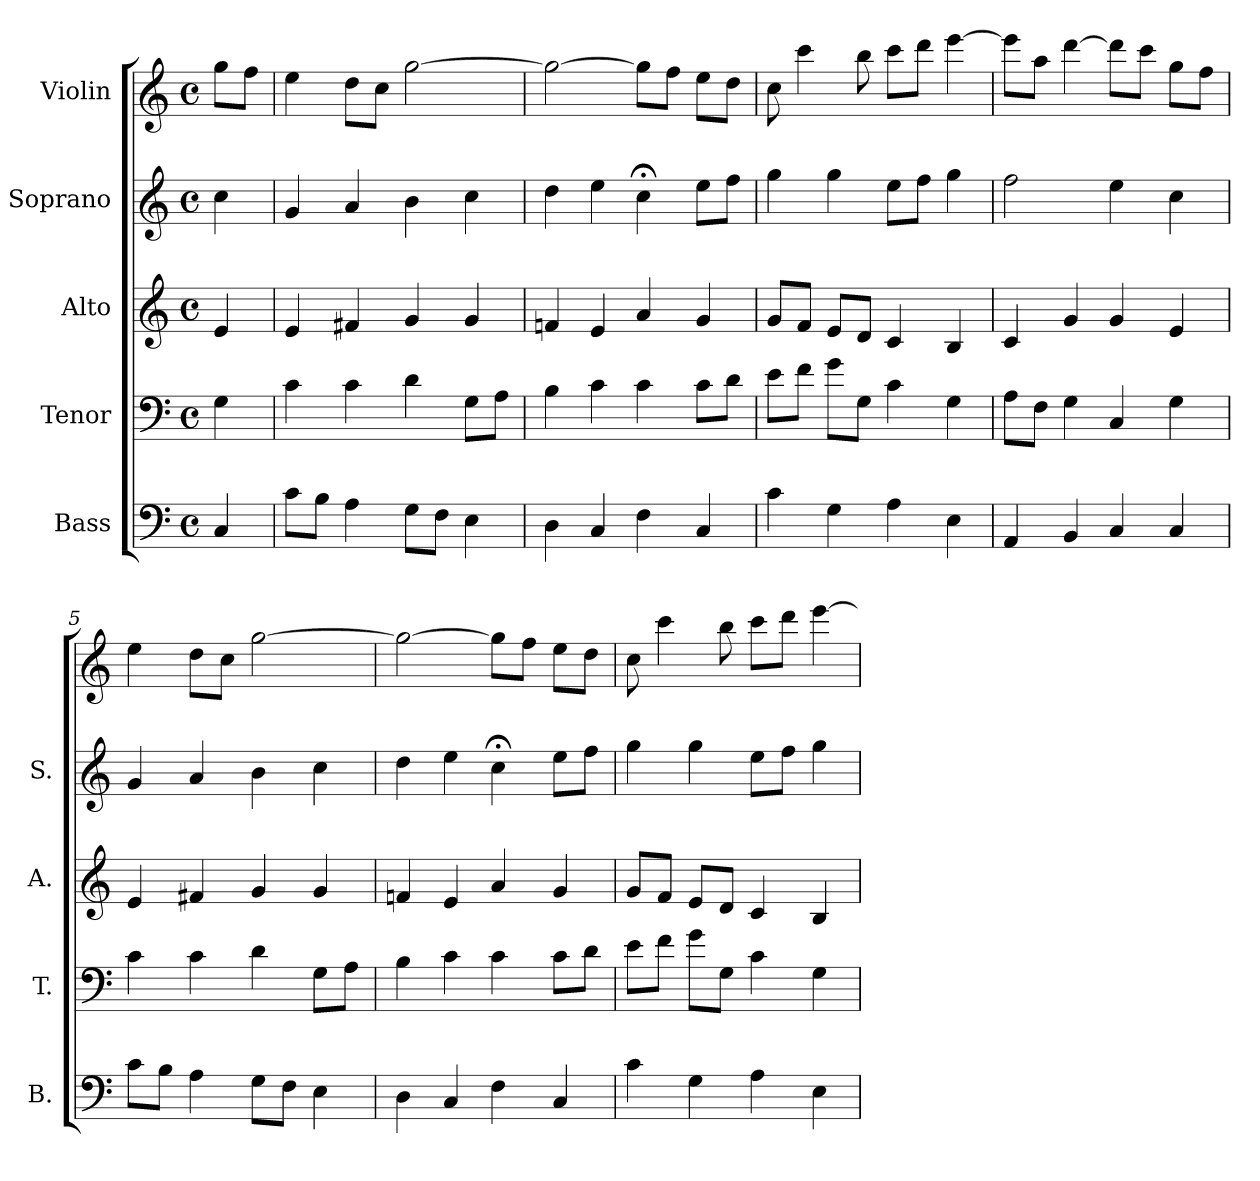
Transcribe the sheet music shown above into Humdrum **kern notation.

**kern	**kern	**kern	**kern	**kern
*part5	*part4	*part3	*part2	*part1
*staff5	*staff4	*staff3	*staff2	*staff1
*I"Bass	*I"Tenor	*I"Alto	*I"Soprano	*I"Violin
*I'B.	*I'T.	*I'A.	*I'S.	*
*clefF4	*clefF4	*clefG2	*clefG2	*clefG2
*k[]	*k[]	*k[]	*k[]	*k[]
*C:	*C:	*C:	*C:	*C:
*M4/4	*M4/4	*M4/4	*M4/4	*M4/4
*met(c)	*met(c)	*met(c)	*met(c)	*met(c)
=	=	=	=	=
4C/	4G\	4e/	4cc\	8gg\L
.	.	.	.	8ff\J
=1	=1	=1	=1	=1
8c\L	4c\	4e/	4g/	4ee\
8B\J	.	.	.	.
4A\	4c\	4f#X/	4a/	8dd\L
.	.	.	.	8cc\J
8G\L	4d\	4g/	4b\	[2gg\
8F\J	.	.	.	.
4E\	8G\L	4g/	4cc\	.
.	8A\J	.	.	.
=2	=2	=2	=2	=2
4D\	4B\	4fn/	4dd\	2gg\_
4C/	4c\	4e/	4ee\	.
4F\	4c\	4a/	4cc;<\	8gg\L]
.	.	.	.	8ff\J
4C/	8c\L	4g/	8ee\L	8ee\L
.	8d\J	.	8ff\J	8dd\J
=3	=3	=3	=3	=3
4c\	8e\L	8g/L	4gg\	8cc\
.	8f\J	8f/J	.	4ccc\
4G\	8g\L	8e/L	4gg\	.
.	8G\J	8d/J	.	8bb\
4A\	4c\	4c/	8ee\L	8ccc\L
.	.	.	8ff\J	8ddd\J
4E\	4G\	4B/	4gg\	[4eee\
=4	=4	=4	=4	=4
4AA/	8A\L	4c/	2ff\	8eee\L]
.	8F\J	.	.	8aa\J
4BB/	4G\	4g/	.	[4ddd\
4C/	4C/	4g/	4ee\	8ddd\L]
.	.	.	.	8ccc\J
4C/	4G\	4e/	4cc\	8gg\L
.	.	.	.	8ff\J
!!LO:LB:g=z
=5	=5	=5	=5	=5
8c\L	4c\	4e/	4g/	4ee\
8B\J	.	.	.	.
4A\	4c\	4f#X/	4a/	8dd\L
.	.	.	.	8cc\J
8G\L	4d\	4g/	4b\	[2gg\
8F\J	.	.	.	.
4E\	8G\L	4g/	4cc\	.
.	8A\J	.	.	.
=6	=6	=6	=6	=6
4D\	4B\	4fn/	4dd\	2gg\_
4C/	4c\	4e/	4ee\	.
4F\	4c\	4a/	4cc;<\	8gg\L]
.	.	.	.	8ff\J
4C/	8c\L	4g/	8ee\L	8ee\L
.	8d\J	.	8ff\J	8dd\J
=7	=7	=7	=7	=7
4c\	8e\L	8g/L	4gg\	8cc\
.	8f\J	8f/J	.	4ccc\
4G\	8g\L	8e/L	4gg\	.
.	8G\J	8d/J	.	8bb\
4A\	4c\	4c/	8ee\L	8ccc\L
.	.	.	8ff\J	8ddd\J
4E\	4G\	4B/	4gg\	[4eee\
=	=	=	=	=
*-	*-	*-	*-	*-
